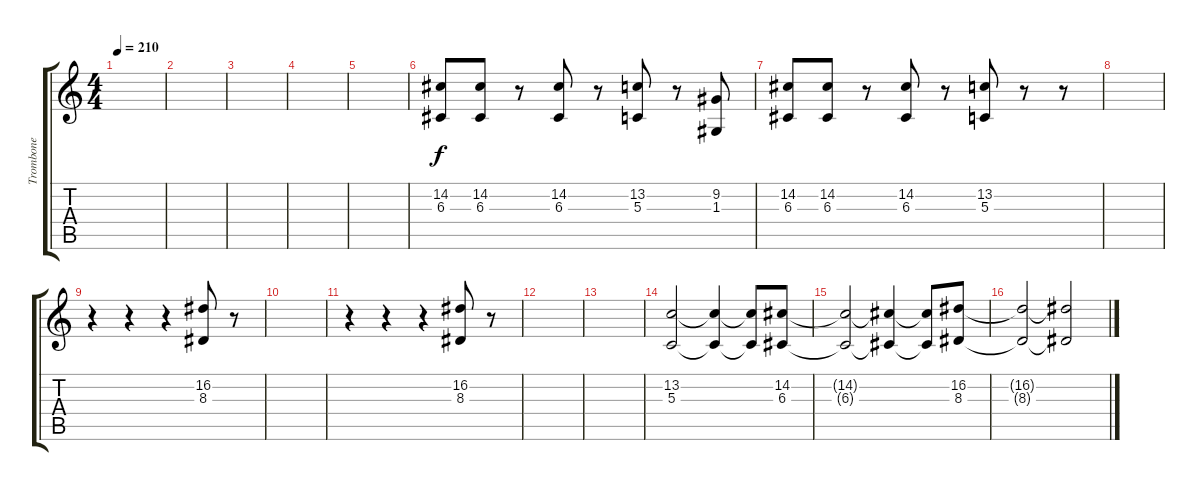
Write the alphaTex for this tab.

\track ("Trombone" "Trombone") {instrument trombone}
\staff {score tabs}
\tuning (E4 B3 G3 D3 A2 E2) {hide}
\ts (4 4)
\tempo 210
\clef g2
\ks c
|
|
|
|
|
(14.2 6.3).8 (14.2 6.3).8 r.8 (14.2 6.3).8 r.8 (13.2 5.3).8 r.8 (9.2 1.3).8 |
(14.2 6.3).8 (14.2 6.3).8 r.8 (14.2 6.3).8 r.8 (13.2 5.3).8 r.8 r.8 |
|
r.4 r.4 r.4 (16.2 8.3).8 r.8 |
|
r.4 r.4 r.4 (16.2 8.3).8 r.8 |
|
|
(13.2 5.3).2{volume 10} (13.2{t} 5.3{t}).4{volume 11} (13.2{t} 5.3{t}).8 (14.2 6.3).8{volume 12} |
(14.2{t} 6.3{t}).2{volume 13} (14.2{t} 6.3{t}).4 (14.2{t} 6.3{t}).8 (16.2 8.3).8{volume 16} |
(16.2{t} 8.3{t}).2{volume 16} (16.2{t} 8.3{t}).2
